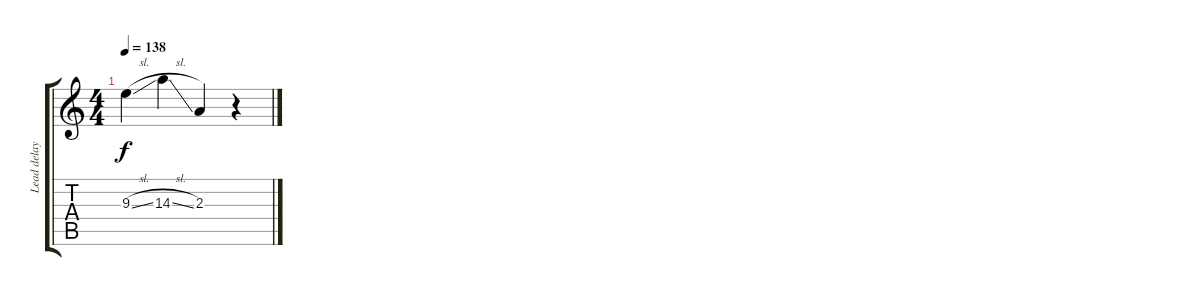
\track ("Lead delay" "Lead delay") {instrument electricguitarjazz}
\staff {score tabs}
\tuning (E4 B3 G3 D3 A2 E2) {hide}
\ts (4 4)
\tempo 138
\clef g2
\ks c
9.3{sl t}.4{dy f} 14.3{sl}.4 2.3.4 r.4
